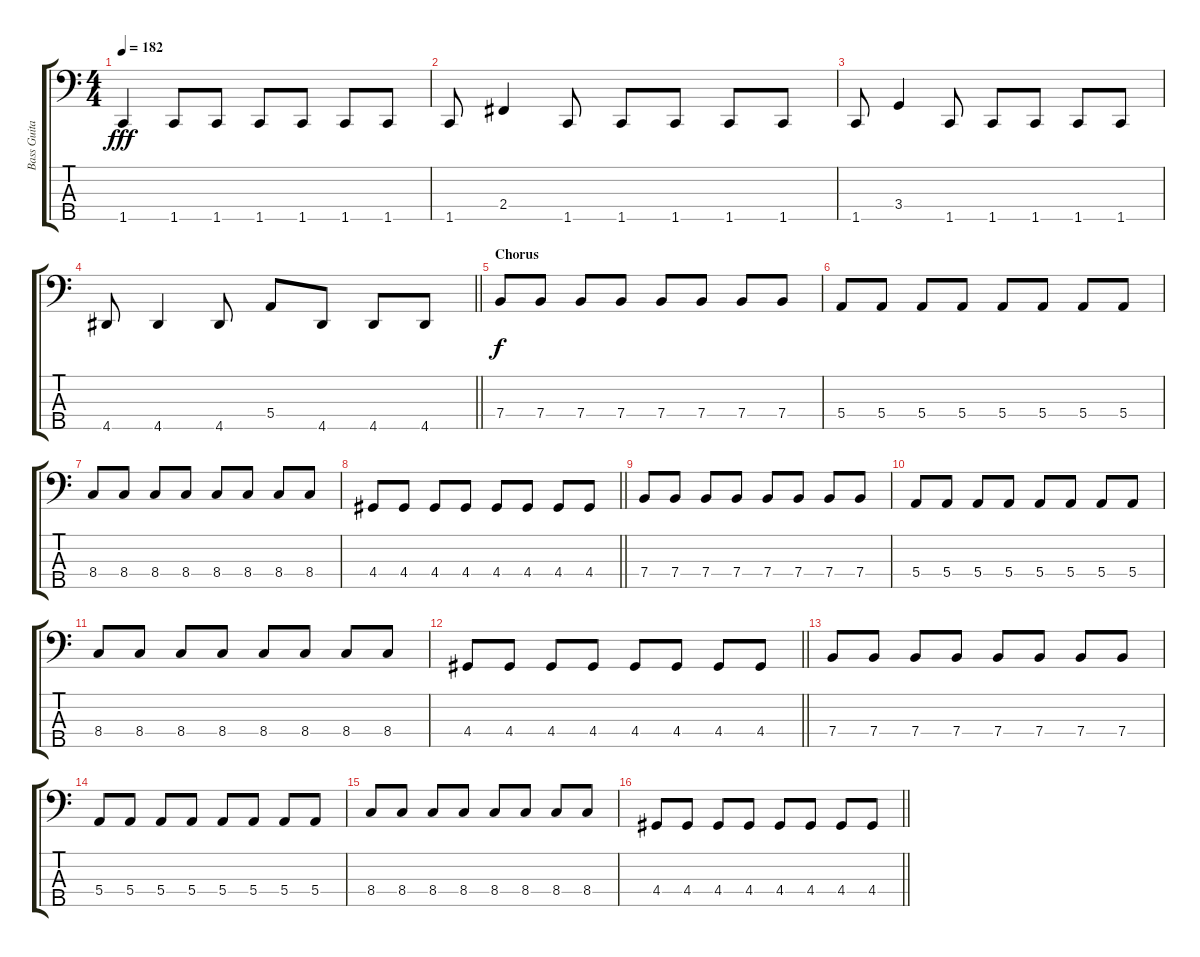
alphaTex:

\track ("Bass Guitar" "Bass Guita") {instrument electricbasspick}
\staff {score tabs}
\tuning (G2 D2 A1 E1 B0) {hide}
\ts (4 4)
\tempo 182
\clef f4
\ks c
1.5.4{dy fff} 1.5.8 1.5.8 1.5.8 1.5.8 1.5.8 1.5.8 |
1.5.8 2.4.4 1.5.8 1.5.8 1.5.8 1.5.8 1.5.8 |
1.5.8 3.4.4 1.5.8 1.5.8 1.5.8 1.5.8 1.5.8 |
\barLineRight lightlight
4.5.8 4.5.4 4.5.8 5.4.8 4.5.8 4.5.8 4.5.8 |
\section ("" "Chorus")
7.4.8{dy f} 7.4.8 7.4.8 7.4.8 7.4.8 7.4.8 7.4.8 7.4.8 |
5.4.8 5.4.8 5.4.8 5.4.8 5.4.8 5.4.8 5.4.8 5.4.8 |
8.4.8 8.4.8 8.4.8 8.4.8 8.4.8 8.4.8 8.4.8 8.4.8 |
\barLineRight lightlight
4.4.8 4.4.8 4.4.8 4.4.8 4.4.8 4.4.8 4.4.8 4.4.8 |
7.4.8 7.4.8 7.4.8 7.4.8 7.4.8 7.4.8 7.4.8 7.4.8 |
5.4.8 5.4.8 5.4.8 5.4.8 5.4.8 5.4.8 5.4.8 5.4.8 |
8.4.8 8.4.8 8.4.8 8.4.8 8.4.8 8.4.8 8.4.8 8.4.8 |
\barLineRight lightlight
4.4.8 4.4.8 4.4.8 4.4.8 4.4.8 4.4.8 4.4.8 4.4.8 |
7.4.8 7.4.8 7.4.8 7.4.8 7.4.8 7.4.8 7.4.8 7.4.8 |
5.4.8 5.4.8 5.4.8 5.4.8 5.4.8 5.4.8 5.4.8 5.4.8 |
8.4.8 8.4.8 8.4.8 8.4.8 8.4.8 8.4.8 8.4.8 8.4.8 |
\barLineRight lightlight
4.4.8 4.4.8 4.4.8 4.4.8 4.4.8 4.4.8 4.4.8 4.4.8
